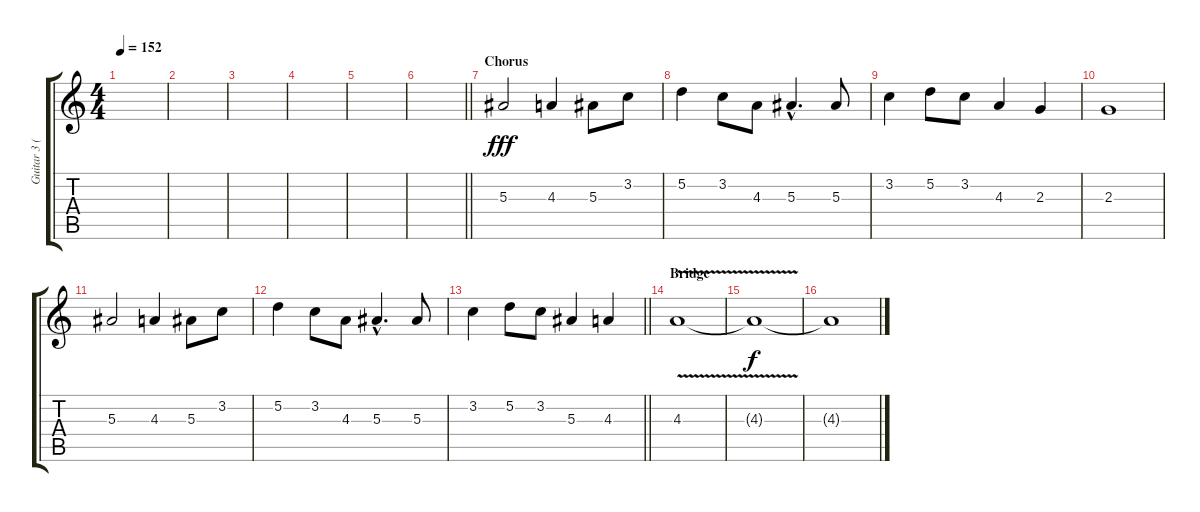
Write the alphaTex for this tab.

\track ("Guitar 3 (Lead)" "Guitar 3 (") {instrument acousticguitarsteel}
\staff {score tabs}
\tuning (D4 A3 F3 C3 G2 C2) {hide}
\ts (4 4)
\tempo 152
\clef g2
\ks c
|
|
|
|
|
\barLineRight lightlight
|
\section ("" "Chorus")
5.3.2{dy fff} 4.3.4 5.3.8 3.2.8 |
5.2.4 3.2.8 4.3.8 5.3{hac}.4{d} 5.3.8 |
3.2.4 5.2.8 3.2.8 4.3.4 2.3.4 |
2.3.1 |
5.3.2 4.3.4 5.3.8 3.2.8 |
5.2.4 3.2.8 4.3.8 5.3{hac}.4{d} 5.3.8 |
\barLineRight lightlight
3.2.4 5.2.8 3.2.8 5.3.4 4.3.4 |
\section ("" "Bridge")
4.3{v}.1 |
4.3{t}.1{dy f} |
4.3{t}.1
